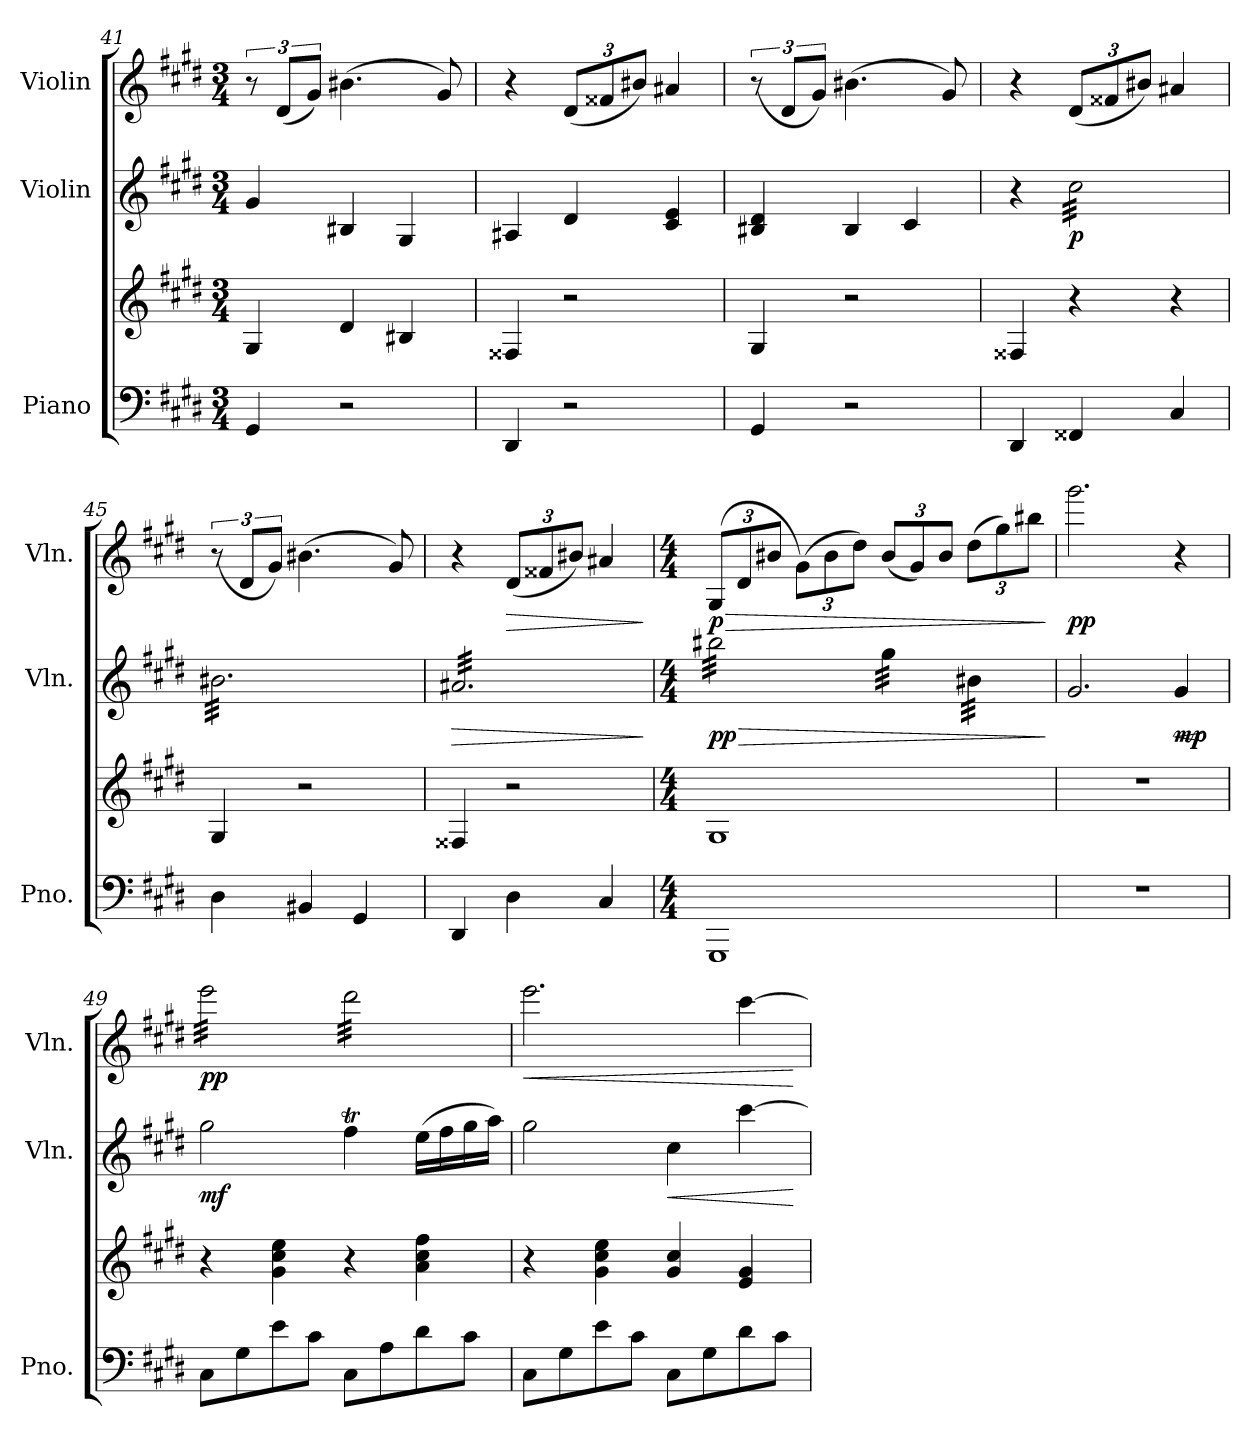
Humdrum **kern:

**kern	**kern	**kern	**dynam	**kern	**dynam
*part3	*part3	*part2	*part2	*part1	*part1
*staff4	*staff3	*staff2	*staff2	*staff1	*staff1
*I"Piano	*	*I"Violin	*	*I"Violin	*
*I'Pno.	*	*I'Vln.	*	*I'Vln.	*
*clefF4	*clefG2	*clefG2	*	*clefG2	*
*k[f#c#g#d#]	*k[f#c#g#d#]	*k[f#c#g#d#]	*	*k[f#c#g#d#]	*
*M3/4	*M3/4	*M3/4	*	*M3/4	*
=41	=41	=41	=41	=41	=41
4GG#/	4G#/	4g#/	.	12r	.
.	.	.	.	(<12d#/L	.
.	.	.	.	12g#/J)	.
2r	4d#/	4B#X/	.	(>4.b#X\	.
.	4B#X/	4G#/	.	.	.
.	.	.	.	8g#/)	.
!!LO:PB:g=z
=42	=42	=42	=42	=42	=42
4DD#/	4F##X/	4A#X/	.	4r	.
*	*	*	*	*Xbrackettup	*
2r	2r	4d#/	.	(<12d#/L	.
.	.	.	.	12f##X/	.
.	.	.	.	12b#X/J)	.
.	.	4c#/ 4e/	.	4a#X/	.
=43	=43	=43	=43	=43	=43
*	*	*	*	*brackettup	*
4GG#/	4G#/	4B#X/ 4d#/	.	(<12r	.
.	.	.	.	12d#/L	.
.	.	.	.	12g#/J)	.
2r	2r	4B#/	.	(>4.b#X\	.
.	.	4c#/	.	.	.
.	.	.	.	8g#/)	.
=44	=44	=44	=44	=44	=44
4DD#/	4F##X/	4r	.	4r	.
*	*	*	*	*Xbrackettup	*
!	!	!LO:TX:a:t=arco.	!	!	!
!	!	!	!LO:DY:b	!	!
*	*	*tremolo	*	*	*
4FF##X/	4r	32cc#\LLL	p	(<12d#/L	.
.	.	32cc#\	.	.	.
.	.	32cc#\	.	.	.
.	.	.	.	12f##X/	.
.	.	32cc#\	.	.	.
.	.	32cc#\	.	.	.
.	.	32cc#\	.	.	.
.	.	.	.	12b#X/J)	.
.	.	32cc#\	.	.	.
.	.	32cc#\	.	.	.
4C#/	4r	32cc#\	.	4a#X/	.
.	.	32cc#\	.	.	.
.	.	32cc#\	.	.	.
.	.	32cc#\	.	.	.
.	.	32cc#\	.	.	.
.	.	32cc#\	.	.	.
.	.	32cc#\	.	.	.
.	.	32cc#\JJJ	.	.	.
=45	=45	=45	=45	=45	=45
*	*	*	*	*brackettup	*
4D#\	4G#/	32b#X\LLL	.	(<12r	.
.	.	32b#X\	.	.	.
.	.	32b#X\	.	.	.
.	.	.	.	12d#/L	.
.	.	32b#X\	.	.	.
.	.	32b#X\	.	.	.
.	.	32b#X\	.	.	.
.	.	.	.	12g#/J)	.
.	.	32b#X\	.	.	.
.	.	32b#X\	.	.	.
4BB#X/	2r	32b#X\	.	(>4.b#X\	.
.	.	32b#X\	.	.	.
.	.	32b#X\	.	.	.
.	.	32b#X\	.	.	.
.	.	32b#X\	.	.	.
.	.	32b#X\	.	.	.
.	.	32b#X\	.	.	.
.	.	32b#X\	.	.	.
4GG#/	.	32b#X\	.	.	.
.	.	32b#X\	.	.	.
.	.	32b#X\	.	.	.
.	.	32b#X\	.	.	.
.	.	32b#X\	.	8g#/)	.
.	.	32b#X\	.	.	.
.	.	32b#X\	.	.	.
.	.	32b#X\JJJ	.	.	.
=46	=46	=46	=46	=46	=46
!	!	!	!LO:HP:b	!	!
4DD#/	4F##X/	32a#X/LLL	>	4r	.
.	.	32a#X/	.	.	.
.	.	32a#X/	.	.	.
.	.	32a#X/	.	.	.
.	.	32a#X/	.	.	.
.	.	32a#X/	.	.	.
.	.	32a#X/	.	.	.
.	.	32a#X/	.	.	.
*	*	*	*	*Xbrackettup	*
!	!	!	!	!	!LO:HP:b
4D#\	2r	32a#X/	.	(<12d#/L	>
.	.	32a#X/	.	.	.
.	.	32a#X/	.	.	.
.	.	.	.	12f##X/	.
.	.	32a#X/	.	.	.
.	.	32a#X/	.	.	.
.	.	32a#X/	.	.	.
.	.	.	.	12b#X/J)	.
.	.	32a#X/	.	.	.
.	.	32a#X/	.	.	.
4C#/	.	32a#X/	.	4a#X/	.
.	.	32a#X/	.	.	.
.	.	32a#X/	.	.	.
.	.	32a#X/	.	.	.
.	.	32a#X/	.	.	.
.	.	32a#X/	.	.	.
.	.	32a#X/	.	.	.
.	.	32a#X/JJJ	.	.	.
.	.	.	]	.	]
!!LO:LB:g=z
=47	=47	=47	=47	=47	=47
*M4/4	*M4/4	*M4/4	*	*M4/4	*
!	!	!	!LO:HP:b	!	!LO:HP:b
!	!	!	!LO:DY:n=1:b	!	!LO:DY:n=1:b
1GGG#	1G#	32bb#X\LLL	> pp	(>12G#/L	> p
.	.	32bb#X\	.	.	.
.	.	32bb#X\	.	.	.
.	.	.	.	12d#/	.
.	.	32bb#X\	.	.	.
.	.	32bb#X\	.	.	.
.	.	32bb#X\	.	.	.
.	.	.	.	12b#X/J	.
.	.	32bb#X\	.	.	.
.	.	32bb#X\	.	.	.
.	.	32bb#X\	.	(>12g#\L)	.
.	.	32bb#X\	.	.	.
.	.	32bb#X\	.	.	.
.	.	.	.	12b#\	.
.	.	32bb#X\	.	.	.
.	.	32bb#X\	.	.	.
.	.	32bb#X\	.	.	.
.	.	.	.	12dd#\J)	.
.	.	32bb#X\	.	.	.
.	.	32bb#X\JJJ	.	.	.
.	.	32gg#\LLL	.	(<12b#/L	.
.	.	32gg#\	.	.	.
.	.	32gg#\	.	.	.
.	.	.	.	12g#/)	.
.	.	32gg#\	.	.	.
.	.	32gg#\	.	.	.
.	.	32gg#\	.	.	.
.	.	.	.	12b#/J	.
.	.	32gg#\	.	.	.
.	.	32gg#\JJJ	.	.	.
.	.	32b#X\LLL	.	(>12dd#\L	.
.	.	32b#X\	.	.	.
.	.	32b#X\	.	.	.
.	.	.	.	12gg#\)	.
.	.	32b#X\	.	.	.
.	.	32b#X\	.	.	.
.	.	32b#X\	.	.	.
.	.	.	.	12bb#X\J	.
.	.	32b#X\	.	.	.
.	.	32b#X\JJJ	.	.	.
*	*	*Xtremolo	*	*	*
.	.	.	]	.	]
=48	=48	=48	=48	=48	=48
!	!	!	!	!	!LO:DY:b
1r	1r	2.g#/	.	2.ggg#\	pp
!	!	!	!LO:HP:b	!	!
!	!	!	!LO:DY:n=1:b	!	!
.	.	4g#/	< mp	4r	.
.	.	.	[	.	.
=49	=49	=49	=49	=49	=49
!	!	!	!LO:DY:b	!	!LO:DY:b
*	*	*	*	*tremolo	*
8C#\L	4r	2gg#\	mf	32eee\LLL	pp
.	.	.	.	32eee\	.
.	.	.	.	32eee\	.
.	.	.	.	32eee\	.
8G#\	.	.	.	32eee\	.
.	.	.	.	32eee\	.
.	.	.	.	32eee\	.
.	.	.	.	32eee\	.
8e\	4g#\ 4cc#\ 4ee\	.	.	32eee\	.
.	.	.	.	32eee\	.
.	.	.	.	32eee\	.
.	.	.	.	32eee\	.
8c#\J	.	.	.	32eee\	.
.	.	.	.	32eee\	.
.	.	.	.	32eee\	.
.	.	.	.	32eee\JJJ	.
8C#\L	4r	4ff#T\	.	32ddd#\LLL	.
.	.	.	.	32ddd#\	.
.	.	.	.	32ddd#\	.
.	.	.	.	32ddd#\	.
8A\	.	.	.	32ddd#\	.
.	.	.	.	32ddd#\	.
.	.	.	.	32ddd#\	.
.	.	.	.	32ddd#\	.
8d#\	4a\ 4cc#\ 4ff#\	(>16ee\LL	.	32ddd#\	.
.	.	.	.	32ddd#\	.
.	.	16ff#\	.	32ddd#\	.
.	.	.	.	32ddd#\	.
8c#\J	.	16gg#\	.	32ddd#\	.
.	.	.	.	32ddd#\	.
.	.	16aa\JJ)	.	32ddd#\	.
.	.	.	.	32ddd#\JJJ	.
*	*	*	*	*Xtremolo	*
=50	=50	=50	=50	=50	=50
!	!	!	!	!	!LO:HP:b
8C#\L	4r	2gg#\	.	2.eee\	<
8G#\	.	.	.	.	.
8e\	4g#\ 4cc#\ 4ee\	.	.	.	.
8c#\J	.	.	.	.	.
!	!	!	!LO:HP:b	!	!
8C#\L	4g#/ 4cc#/	4cc#\	<	.	.
8G#\	.	.	.	.	.
8d#\	4e/ 4g#/	[4ccc#\	.	[4ccc#\	.
8c#\J	.	.	.	.	.
.	.	.	[	.	[
=	=	=	=	=	=
*-	*-	*-	*-	*-	*-
